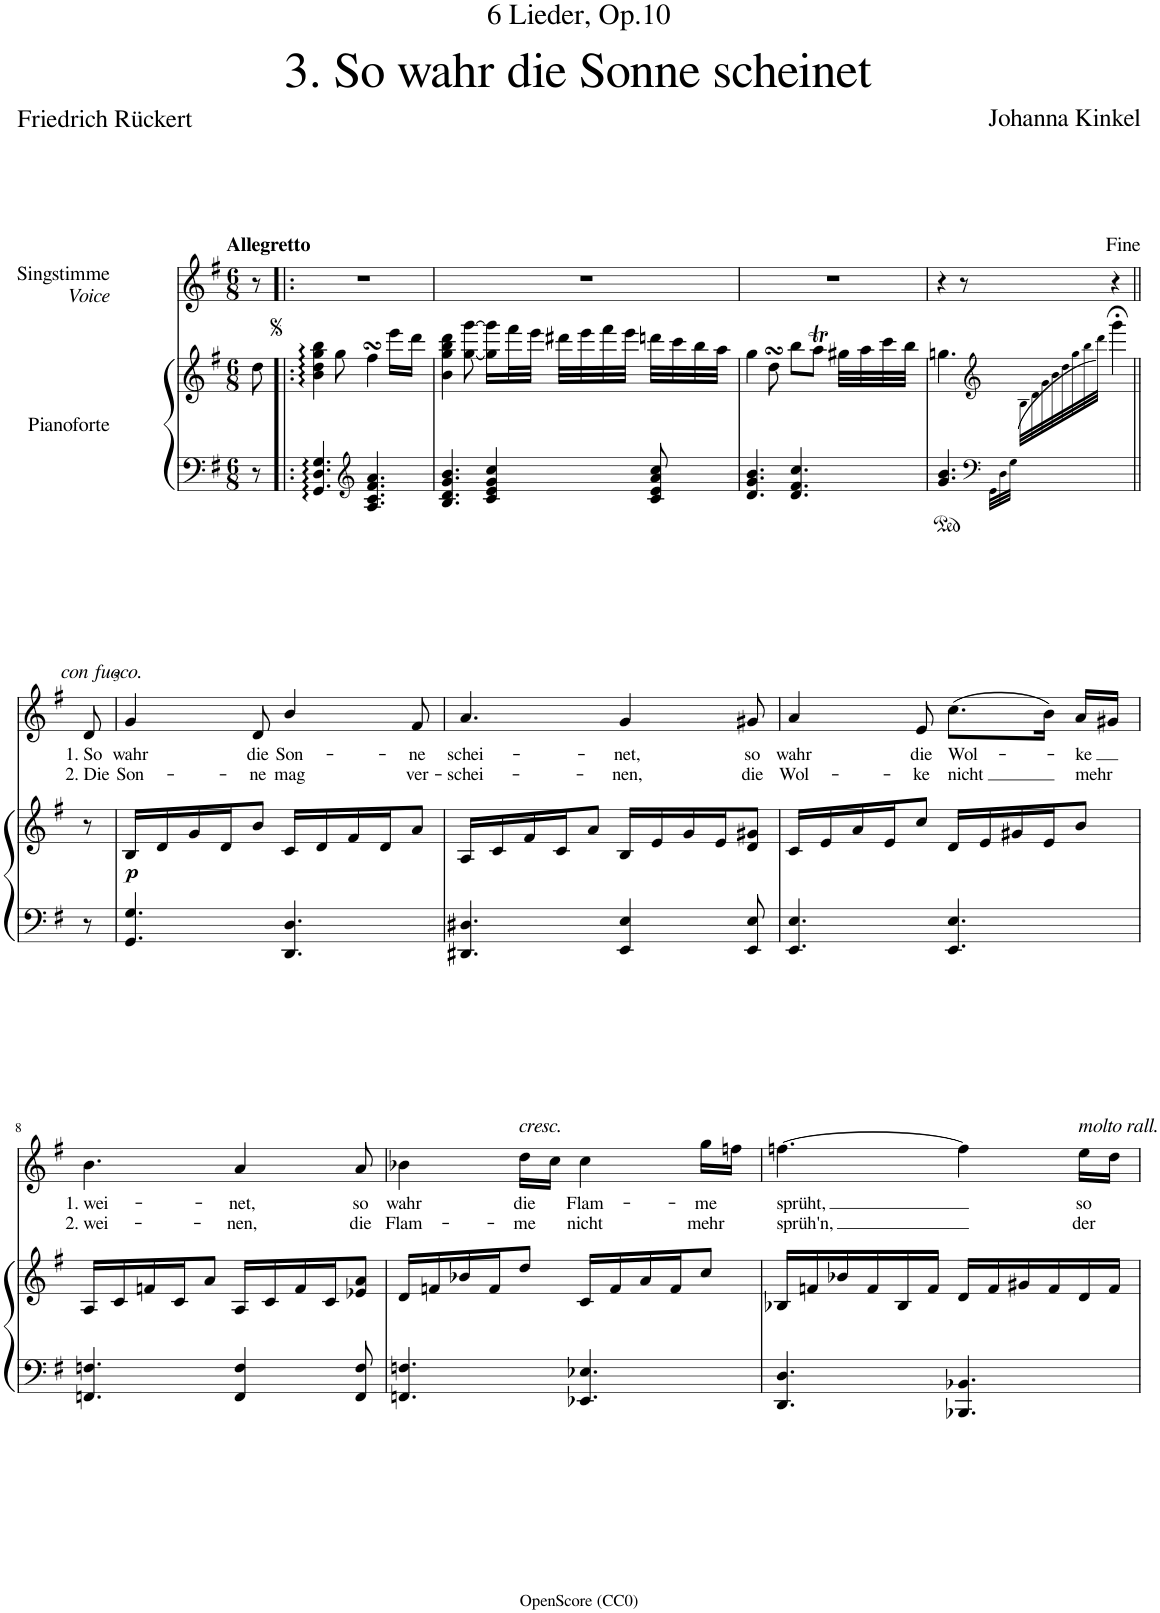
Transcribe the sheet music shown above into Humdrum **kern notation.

**kern	**kern	**dynam	**kern	**text	**text
*part2	*part2	*part2	*part1	*part1	*part1
*staff3	*staff2	*staff2/3	*staff1	*staff1	*staff1
*I"Pianoforte	*	*	*I"Singstimme Voice	*	*
*I'Pno	*	*	*	*	*
*clefF4	*clefG2	*	*clefG2	*	*
*k[f#]	*k[f#]	*	*k[f#]	*	*
*M6/8	*M6/8	*	*M6/8	*	*
=	=	=	=	=	=
!	!	!	!LO:TX:a:B:t=Allegretto	!	!
8r	8dd\	.	8r	.	.
=1!|:	=1!|:	=1!|:	=1!|:	=1!|:	=1!|:
4.GG/: 4.D/: 4.G/:	4b\: 4dd\: 4gg\: 4bb\:	.	2.r	.	.
.	8gg\	.	.	.	.
*clefG2	*	*	*	*	*
4.A/ 4.c/ 4.f#/ 4.a/	4ff#sSsS\	.	.	.	.
.	16eee\LL	.	.	.	.
.	16ddd\JJ	.	.	.	.
=2	=2	=2	=2	=2	=2
4.B/ 4.d/ 4.g/ 4.b/	4b\ 4gg\ 4bb\ 4ddd\	.	2.r	.	.
.	[8gg\ [8ggg\	.	.	.	.
4c/ 4e/ 4g/ 4cc/	16gg\] 16ggg\]LL	.	.	.	.
.	32fff#\L	.	.	.	.
.	32eee\JJJ	.	.	.	.
.	32ddd#X\LLL	.	.	.	.
.	32eee\	.	.	.	.
.	32fff#\	.	.	.	.
.	32eee\JJJ	.	.	.	.
8c/ 8e/ 8a/ 8cc/	32dddn\LLL	.	.	.	.
.	32ccc\	.	.	.	.
.	32bb\	.	.	.	.
.	32aa\JJJ	.	.	.	.
=3	=3	=3	=3	=3	=3
4.d/ 4.g/ 4.b/	4gg\	.	2.r	.	.
.	8ddsSSS\	.	.	.	.
4.d/ 4.f#/ 4.cc/	8bb\L	.	.	.	.
.	8aaT\J	.	.	.	.
.	32gg#X\LLL	.	.	.	.
.	32aa\	.	.	.	.
.	32ccc\	.	.	.	.
.	32bb\JJJ	.	.	.	.
=4	=4	=4	=4	=4	=4
*^	*	*	*	*	*
4.ryy	4.g/ 4.b/	4.ggn\	.	4r	.	.
.	.	.	.	8r	.	.
32qGG\LLL	.	.	.	.	.	.
32qD\	.	.	.	.	.	.
32qG\JJJ	.	.	.	.	.	.
*clefF4	*	*clefG2	*	*	*	*
.	.	(>32qB\LLL	.	.	.	.
.	.	32qd\	.	.	.	.
.	.	32qg\	.	.	.	.
.	.	32qb\	.	.	.	.
.	.	32qdd\	.	.	.	.
.	.	32qgg\	.	.	.	.
.	.	32qbb\	.	.	.	.
.	.	32qddd\JJJ)	.	.	.	.
4ryy	4ryy	4ggg;<\	.	4r	.	.
!!LO:LB:g=z
=4X1||	=4X1||	=4X1||	=4X1||	=4X1||	=4X1||	=4X1||
!	!	!	!	!LO:TX:a:i:t=con fuoco.	!	!
!	!	!	!	!	!LO:LY:b	!LO:LY:b
*v	*v	*	*	*	*	*
8r	8r	.	8d/	1. So	2. Die
=5	=5	=5	=5	=5	=5
!	!	!LO:DY:b	!	!LO:LY:b	!LO:LY:b
4.GG/ 4.G/	16B/LL	p	4g/	wahr	Son-
.	16d/	.	.	.	.
.	16g/	.	.	.	.
.	16d/J	.	.	.	.
!	!	!	!	!LO:LY:b	!LO:LY:b
.	8b/J	.	8d/	die	-ne
!	!	!	!	!LO:LY:b	!LO:LY:b
4.DD/ 4.D/	16c/LL	.	4b/	Son-	mag
.	16d/	.	.	.	.
.	16f#/	.	.	.	.
.	16d/J	.	.	.	.
!	!	!	!	!LO:LY:b	!LO:LY:b
.	8a/J	.	8f#/	-ne	ver-
=6	=6	=6	=6	=6	=6
!	!	!	!	!LO:LY:b	!LO:LY:b
4.DD#X/ 4.D#X/	16A/LL	.	4.a/	schei-	-schei-
.	16c/	.	.	.	.
.	16f#/	.	.	.	.
.	16c/J	.	.	.	.
.	8a/J	.	.	.	.
!	!	!	!	!LO:LY:b	!LO:LY:b
4EE/ 4E/	16B/LL	.	4g/	-net,	-nen,
.	16e/	.	.	.	.
.	16g/	.	.	.	.
.	16e/J	.	.	.	.
!	!	!	!	!LO:LY:b	!LO:LY:b
8EE/ 8E/	8d/ 8g#X/J	.	8g#X/	so	die
=7	=7	=7	=7	=7	=7
!	!	!	!	!LO:LY:b	!LO:LY:b
4.EE/ 4.E/	16c/LL	.	4a/	wahr	Wol-
.	16e/	.	.	.	.
.	16a/	.	.	.	.
.	16e/J	.	.	.	.
!	!	!	!	!LO:LY:b	!LO:LY:b
.	8cc/J	.	8e/	die	-ke
!	!	!	!	!LO:LY:b	!LO:LY:b
4.EE/ 4.E/	16d/LL	.	(8.cc\L	Wol-	nicht
.	16e/	.	.	.	.
.	16g#X/	.	.	.	.
.	16e/J	.	16b\Jk)	.	.
!	!	!	!	!LO:LY:b	!LO:LY:b
.	8b/J	.	16a/LL	-ke	mehr
.	.	.	16g#X/JJ	.	.
!!LO:LB:g=z
=8	=8	=8	=8	=8	=8
!	!	!	!	!LO:LY:b	!LO:LY:b
4.FFn/ 4.Fn/	16A/LL	.	4.b\	1. wei-	2. wei-
.	16c/	.	.	.	.
.	16fn/	.	.	.	.
.	16c/J	.	.	.	.
.	8a/J	.	.	.	.
!	!	!	!	!LO:LY:b	!LO:LY:b
4FF/ 4F/	16A/LL	.	4a/	-net,	-nen,
.	16c/	.	.	.	.
.	16f/	.	.	.	.
.	16c/J	.	.	.	.
!	!	!	!	!LO:LY:b	!LO:LY:b
8FF/ 8F/	8e-X/ 8a/J	.	8a/	so	die
=9	=9	=9	=9	=9	=9
!	!	!	!	!LO:LY:b	!LO:LY:b
4.FFn/ 4.Fn/	16d/LL	.	4b-X\	wahr	Flam-
.	16fn/	.	.	.	.
.	16b-X/	.	.	.	.
.	16f/J	.	.	.	.
!	!	!	!LO:TX:a:i:t=cresc.	!	!
!	!	!	!	!LO:LY:b	!LO:LY:b
.	8dd/J	.	16dd\LL	die	-me
.	.	.	16cc\JJ	.	.
!	!	!	!	!LO:LY:b	!LO:LY:b
4.EE-X/ 4.E-X/	16c/LL	.	4cc\	Flam-	nicht
.	16f/	.	.	.	.
.	16a/	.	.	.	.
.	16f/J	.	.	.	.
!	!	!	!	!LO:LY:b	!LO:LY:b
.	8cc/J	.	16gg\LL	-me	mehr
.	.	.	16ffn\JJ	.	.
=10	=10	=10	=10	=10	=10
!	!	!	!	!LO:LY:b	!LO:LY:b
4.DD/ 4.D/	16B-X/LL	.	[4.ffn\	sprüht,	sprüh'n,
.	16fn/	.	.	.	.
.	16b-X/	.	.	.	.
.	16f/	.	.	.	.
.	16B-/	.	.	.	.
.	16f/JJ	.	.	.	.
4.BBB-X/ 4.BB-X/	16d/LL	.	4ff\]	.	.
.	16f/	.	.	.	.
.	16g#X/	.	.	.	.
.	16f/	.	.	.	.
!	!	!	!LO:TX:a:i:t=molto rall.	!	!
!	!	!	!	!LO:LY:b	!LO:LY:b
.	16d/	.	16ee\LL	so	der
.	16f/JJ	.	16dd\JJ	.	.
=	=	=	=	=	=
*-	*-	*-	*-	*-	*-
